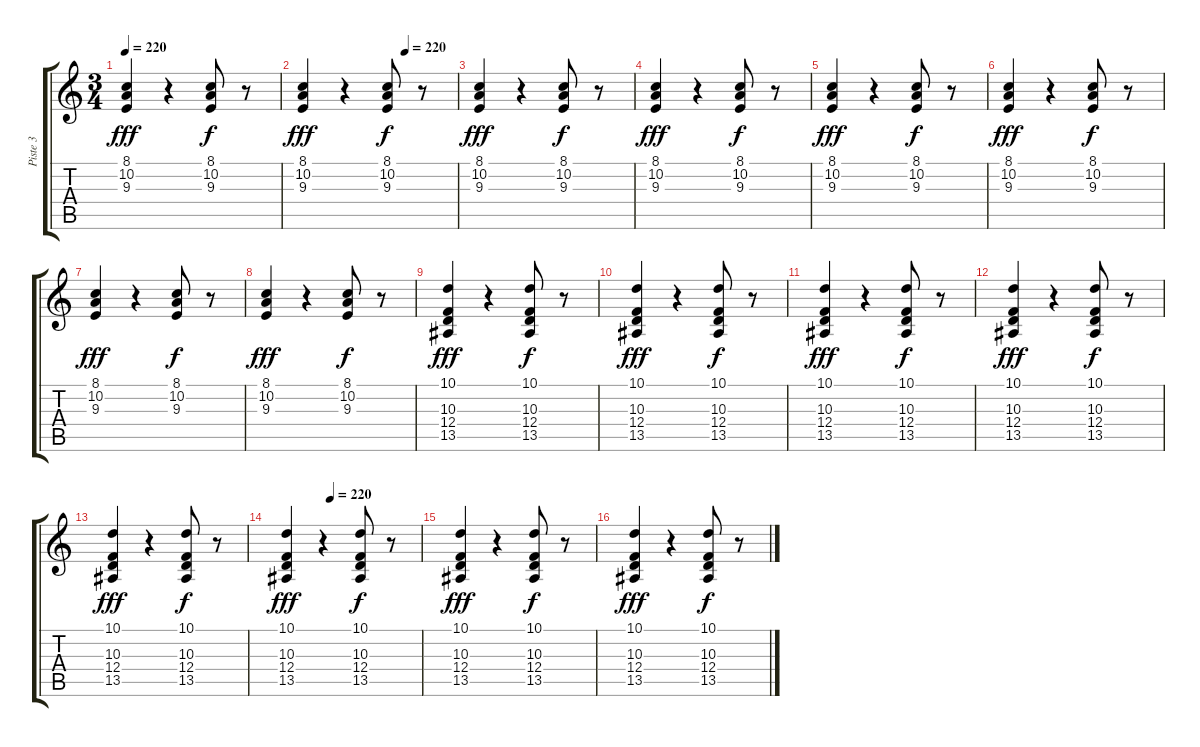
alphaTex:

\track ("Piste 3" "Piste 3") {instrument stringensemble1}
\staff {score tabs}
\tuning (E4 B3 G3 D3 A2 E2) {hide}
\ts (3 4)
\tempo 220
\clef g2
\ks c
(8.1 10.2 9.3).4{dy fff} r.4 (8.1 10.2 9.3).8{dy f} r.8 |
\tempo (220 0.6666666666666666)
(8.1 10.2 9.3).4{dy fff} r.4 (8.1 10.2 9.3).8{dy f} r.8 |
(8.1 10.2 9.3).4{dy fff} r.4 (8.1 10.2 9.3).8{dy f} r.8 |
(8.1 10.2 9.3).4{dy fff} r.4 (8.1 10.2 9.3).8{dy f} r.8 |
(8.1 10.2 9.3).4{dy fff} r.4 (8.1 10.2 9.3).8{dy f} r.8 |
(8.1 10.2 9.3).4{dy fff} r.4 (8.1 10.2 9.3).8{dy f} r.8 |
(8.1 10.2 9.3).4{dy fff} r.4 (8.1 10.2 9.3).8{dy f} r.8 |
(8.1 10.2 9.3).4{dy fff} r.4 (8.1 10.2 9.3).8{dy f} r.8 |
(10.1 10.3 12.4 13.5).4{dy fff} r.4 (10.1 10.3 12.4 13.5).8{dy f} r.8 |
(10.1 10.3 12.4 13.5).4{dy fff} r.4 (10.1 10.3 12.4 13.5).8{dy f} r.8 |
(10.1 10.3 12.4 13.5).4{dy fff} r.4 (10.1 10.3 12.4 13.5).8{dy f} r.8 |
(10.1 10.3 12.4 13.5).4{dy fff} r.4 (10.1 10.3 12.4 13.5).8{dy f} r.8 |
(10.1 10.3 12.4 13.5).4{dy fff} r.4 (10.1 10.3 12.4 13.5).8{dy f} r.8 |
\tempo (220 0.3333333333333333)
(10.1 10.3 12.4 13.5).4{dy fff} r.4 (10.1 10.3 12.4 13.5).8{dy f} r.8 |
(10.1 10.3 12.4 13.5).4{dy fff} r.4 (10.1 10.3 12.4 13.5).8{dy f} r.8 |
(10.1 10.3 12.4 13.5).4{dy fff} r.4 (10.1 10.3 12.4 13.5).8{dy f} r.8
